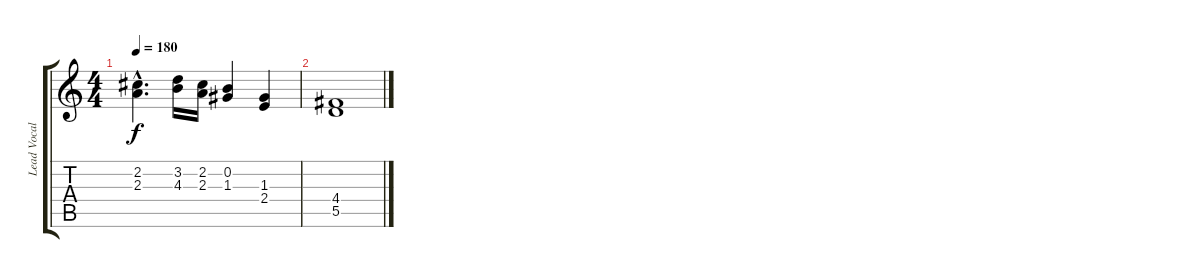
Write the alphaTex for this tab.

\track ("Lead Vocals" "Lead Vocal") {instrument fretlessbass}
\staff {score tabs}
\tuning (E4 B3 G3 D3 A2 E2) {hide}
\ts (4 4)
\tempo 180
\clef g2
\ks c
(2.2{hac t} 2.3{hac t}).4{d dy f} (3.2 4.3).16 (2.2 2.3).16 (0.2 1.3).4 (1.3 2.4).4 |
(4.4 5.5).1
